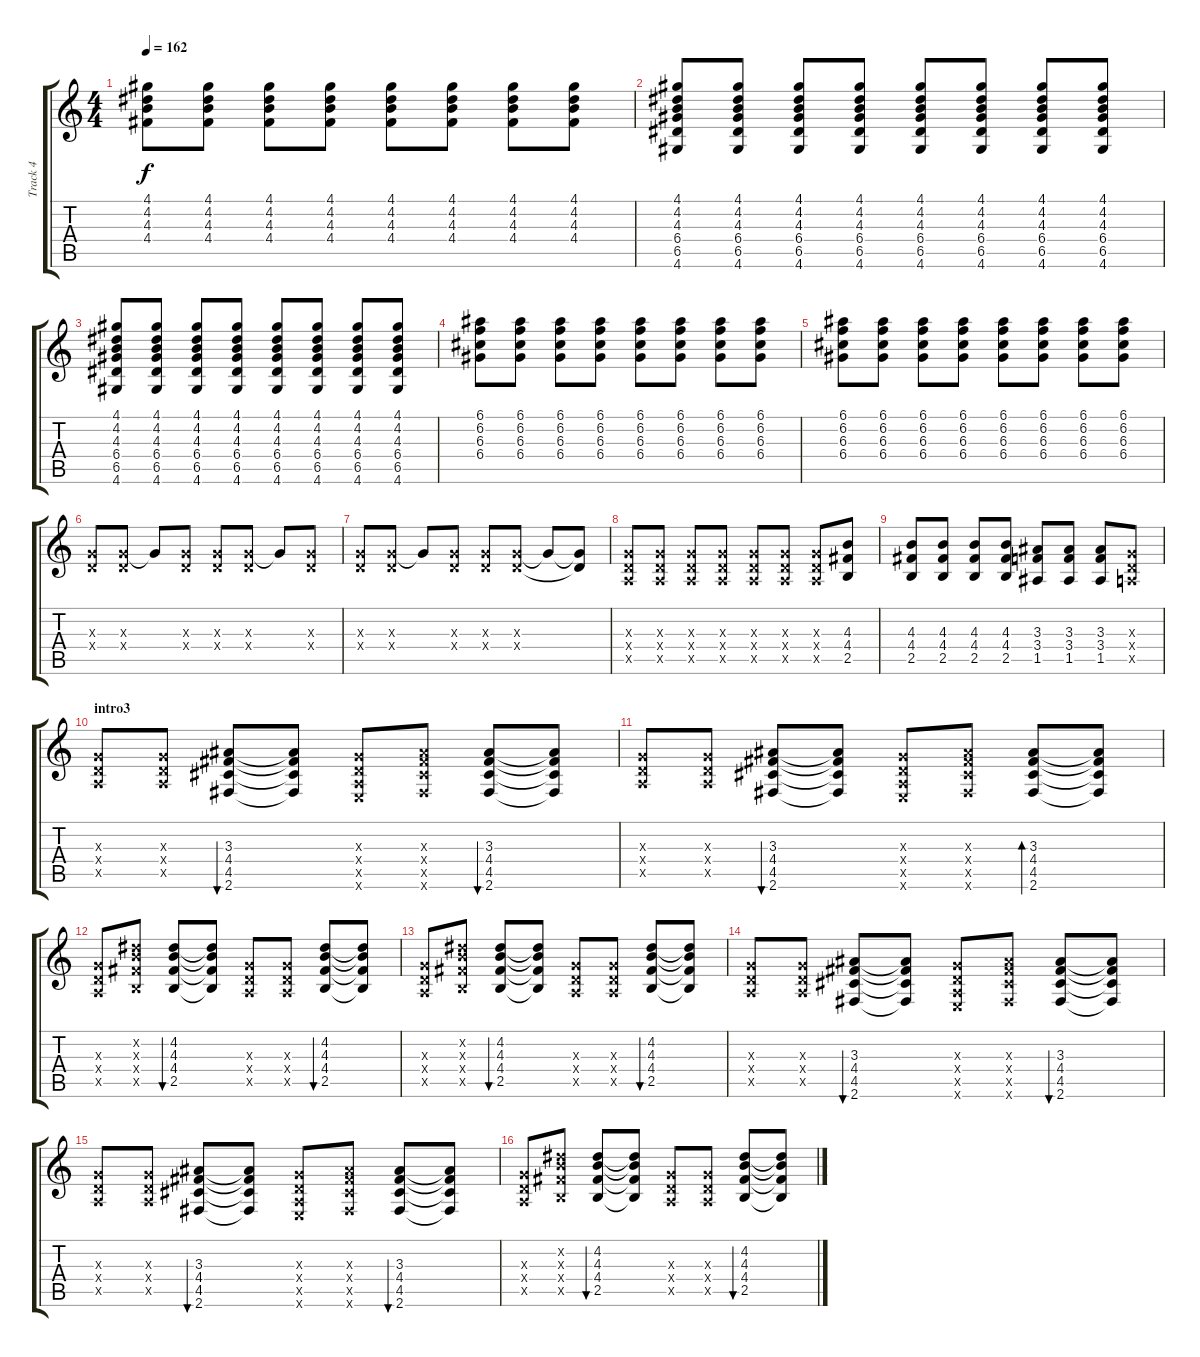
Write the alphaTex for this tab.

\track ("Track 4" "Track 4") {instrument electricguitarclean}
\staff {score tabs}
\tuning (E4 B3 G3 D3 A2 E2) {hide}
\ts (4 4)
\tempo 162
\clef g2
\ks c
(4.1 4.2 4.3 4.4).8{dy f} (4.1 4.2 4.3 4.4).8 (4.1 4.2 4.3 4.4).8 (4.1 4.2 4.3 4.4).8 (4.1 4.2 4.3 4.4).8 (4.1 4.2 4.3 4.4).8 (4.1 4.2 4.3 4.4).8 (4.1 4.2 4.3 4.4).8 |
(4.1 4.2 4.3 6.4 6.5 4.6).8 (4.1 4.2 4.3 6.4 6.5 4.6).8 (4.1 4.2 4.3 6.4 6.5 4.6).8 (4.1 4.2 4.3 6.4 6.5 4.6).8 (4.1 4.2 4.3 6.4 6.5 4.6).8 (4.1 4.2 4.3 6.4 6.5 4.6).8 (4.1 4.2 4.3 6.4 6.5 4.6).8 (4.1 4.2 4.3 6.4 6.5 4.6).8 |
(4.1 4.2 4.3 6.4 6.5 4.6).8 (4.1 4.2 4.3 6.4 6.5 4.6).8 (4.1 4.2 4.3 6.4 6.5 4.6).8 (4.1 4.2 4.3 6.4 6.5 4.6).8 (4.1 4.2 4.3 6.4 6.5 4.6).8 (4.1 4.2 4.3 6.4 6.5 4.6).8 (4.1 4.2 4.3 6.4 6.5 4.6).8 (4.1 4.2 4.3 6.4 6.5 4.6).8 |
(6.1 6.2 6.3 6.4).8 (6.1 6.2 6.3 6.4).8 (6.1 6.2 6.3 6.4).8 (6.1 6.2 6.3 6.4).8 (6.1 6.2 6.3 6.4).8 (6.1 6.2 6.3 6.4).8 (6.1 6.2 6.3 6.4).8 (6.1 6.2 6.3 6.4).8 |
(6.1 6.2 6.3 6.4).8 (6.1 6.2 6.3 6.4).8 (6.1 6.2 6.3 6.4).8 (6.1 6.2 6.3 6.4).8 (6.1 6.2 6.3 6.4).8 (6.1 6.2 6.3 6.4).8 (6.1 6.2 6.3 6.4).8 (6.1 6.2 6.3 6.4).8 |
(0.3{x} 0.4{x}).8 (0.3{x} 0.4{x}).8 0.3{t}.8 (0.3{x} 0.4{x}).8 (0.3{x} 0.4{x}).8 (0.3{x} 0.4{x}).8 0.3{t}.8 (0.3{x} 0.4{x}).8 |
(0.3{x} 0.4{x}).8 (0.3{x} 0.4{x}).8 0.3{t}.8 (0.3{x} 0.4{x}).8 (0.3{x} 0.4{x}).8 (0.3{x} 0.4{x}).8 0.3{t}.8 (0.3{t} 0.4{t}).8 |
(0.3{x} 0.4{x} 0.5{x}).8 (0.3{x} 0.4{x} 0.5{x}).8 (0.3{x} 0.4{x} 0.5{x}).8 (0.3{x} 0.4{x} 0.5{x}).8 (0.3{x} 0.4{x} 0.5{x}).8 (0.3{x} 0.4{x} 0.5{x}).8 (0.3{x} 0.4{x} 0.5{x}).8 (4.3 4.4 2.5).8 |
(4.3 4.4 2.5).8 (4.3 4.4 2.5).8 (4.3 4.4 2.5).8 (4.3 4.4 2.5).8 (3.3 3.4 1.5).8 (3.3 3.4 1.5).8 (3.3 3.4 1.5).8 (0.3{x} 0.4{x} 0.5{x}).8 |
\section ("" "intro3")
(0.3{x} 0.4{x} 0.5{x}).8 (0.3{x} 0.4{x} 0.5{x}).8 (3.3 4.4 4.5 2.6).8{bu 60} (3.3{t} 4.4{t} 4.5{t} 2.6{t}).8 (0.3{x} 0.4{x} 0.5{x} 0.6{x}).8 (3.3{x} 4.4{x} 4.5{x} 2.6{x}).8 (3.3 4.4 4.5 2.6).8{bu 60} (3.3{t} 4.4{t} 4.5{t} 2.6{t}).8 |
(0.3{x} 0.4{x} 0.5{x}).8 (0.3{x} 0.4{x} 0.5{x}).8 (3.3 4.4 4.5 2.6).8{bu 60} (3.3{t} 4.4{t} 4.5{t} 2.6{t}).8 (0.3{x} 0.4{x} 0.5{x} 0.6{x}).8 (3.3{x} 4.4{x} 4.5{x} 2.6{x}).8 (3.3 4.4 4.5 2.6).8{bd 60} (3.3{t} 4.4{t} 4.5{t} 2.6{t}).8 |
(0.3{x} 0.4{x} 0.5{x}).8 (4.2{x} 4.3{x} 4.4{x} 2.5{x}).8 (4.2 4.3 4.4 2.5).8{bu 60} (4.2{t} 4.3{t} 4.4{t} 2.5{t}).8 (0.3{x} 0.4{x} 0.5{x}).8 (0.3{x} 0.4{x} 0.5{x}).8 (4.2 4.3 4.4 2.5).8{bu 60} (4.2{t} 4.3{t} 4.4{t} 2.5{t}).8 |
(0.3{x} 0.4{x} 0.5{x}).8 (4.2{x} 4.3{x} 4.4{x} 2.5{x}).8 (4.2 4.3 4.4 2.5).8{bu 60} (4.2{t} 4.3{t} 4.4{t} 2.5{t}).8 (0.3{x} 0.4{x} 0.5{x}).8 (0.3{x} 0.4{x} 0.5{x}).8 (4.2 4.3 4.4 2.5).8{bu 60} (4.2{t} 4.3{t} 4.4{t} 2.5{t}).8 |
(0.3{x} 0.4{x} 0.5{x}).8 (0.3{x} 0.4{x} 0.5{x}).8 (3.3 4.4 4.5 2.6).8{bu 60} (3.3{t} 4.4{t} 4.5{t} 2.6{t}).8 (0.3{x} 0.4{x} 0.5{x} 0.6{x}).8 (3.3{x} 4.4{x} 4.5{x} 2.6{x}).8 (3.3 4.4 4.5 2.6).8{bu 60} (3.3{t} 4.4{t} 4.5{t} 2.6{t}).8 |
(0.3{x} 0.4{x} 0.5{x}).8 (0.3{x} 0.4{x} 0.5{x}).8 (3.3 4.4 4.5 2.6).8{bu 60} (3.3{t} 4.4{t} 4.5{t} 2.6{t}).8 (0.3{x} 0.4{x} 0.5{x} 0.6{x}).8 (3.3{x} 4.4{x} 4.5{x} 2.6{x}).8 (3.3 4.4 4.5 2.6).8{bu 60} (3.3{t} 4.4{t} 4.5{t} 2.6{t}).8 |
(0.3{x} 0.4{x} 0.5{x}).8 (4.2{x} 4.3{x} 4.4{x} 2.5{x}).8 (4.2 4.3 4.4 2.5).8{bu 60} (4.2{t} 4.3{t} 4.4{t} 2.5{t}).8 (0.3{x} 0.4{x} 0.5{x}).8 (0.3{x} 0.4{x} 0.5{x}).8 (4.2 4.3 4.4 2.5).8{bu 60} (4.2{t} 4.3{t} 4.4{t} 2.5{t}).8
